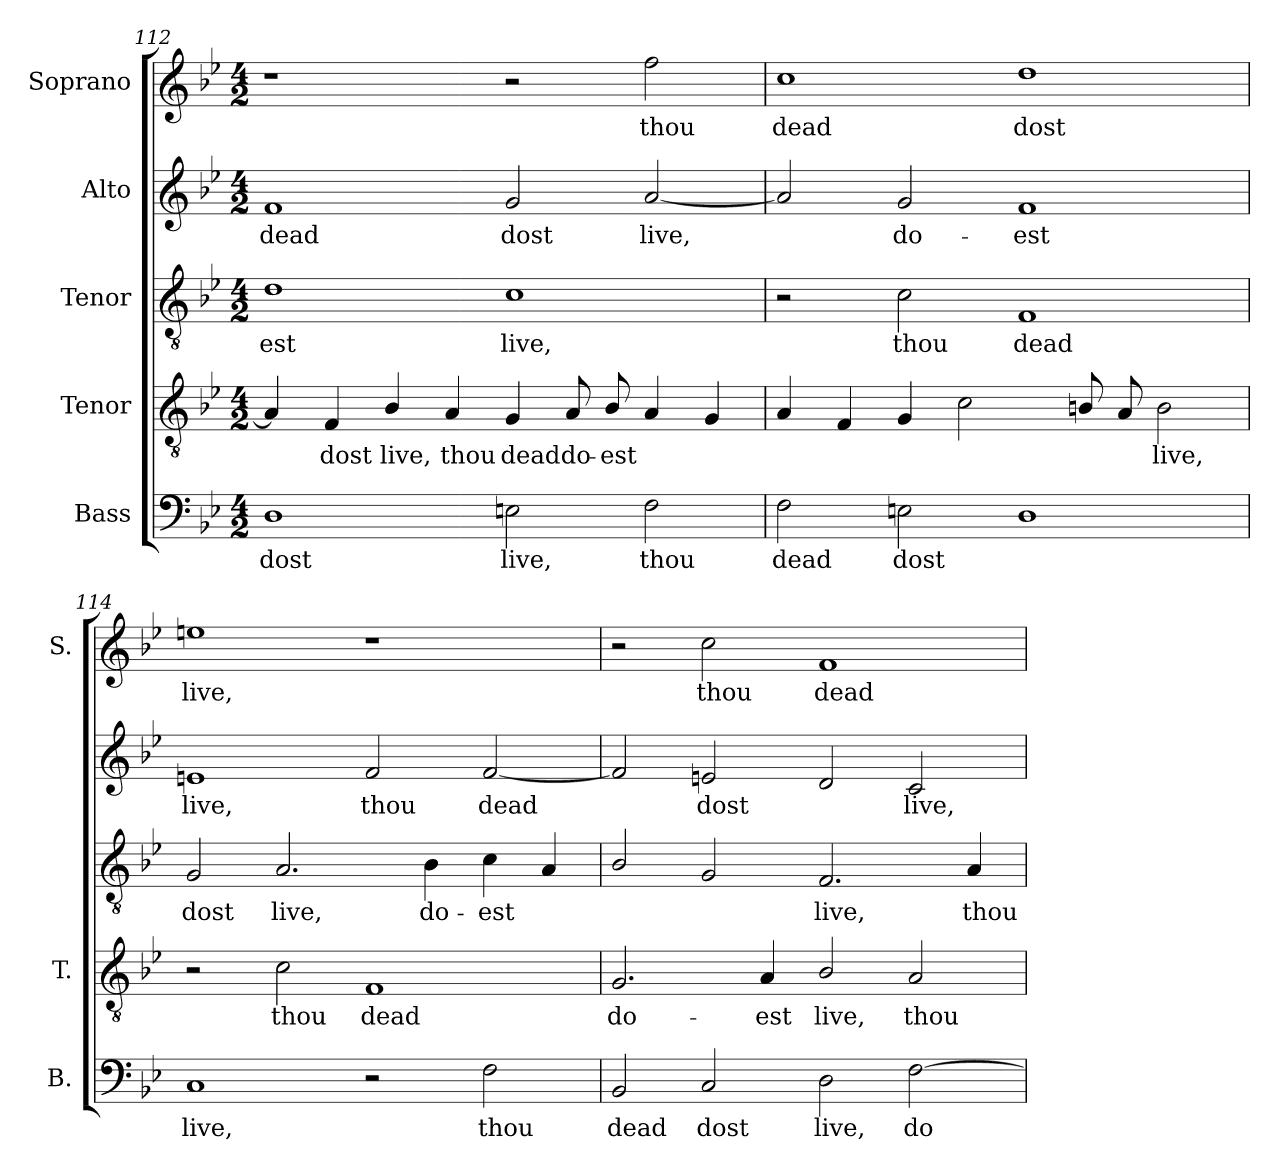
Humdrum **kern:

**kern	**text	**kern	**text	**kern	**text	**kern	**text	**kern	**text
*part5	*part5	*part4	*part4	*part3	*part3	*part2	*part2	*part1	*part1
*staff5	*staff5	*staff4	*staff4	*staff3	*staff3	*staff2	*staff2	*staff1	*staff1
*I"Bass	*	*I"Tenor	*	*I"Tenor	*	*I"Alto	*	*I"Soprano	*
*I'B.	*	*I'T.	*	*	*	*	*	*I'S.	*
*clefF4	*	*clefGv2	*	*clefGv2	*	*clefG2	*	*clefG2	*
*	*	*ITrd7c12	*	*ITrd7c12	*	*ITrd7c12	*	*	*
*k[b-e-]	*	*k[b-e-]	*	*k[b-e-]	*	*k[b-e-]	*	*k[b-e-]	*
*B-:	*	*B-:	*	*B-:	*	*B-:	*	*B-:	*
*M4/2	*	*M4/2	*	*M4/2	*	*M4/2	*	*M4/2	*
=112	=112	=112	=112	=112	=112	=112	=112	=112	=112
!	!LO:LY:b:color=#000000	!	!	!	!	!	!	!	!
!	!	!	!	!	!LO:LY:b:color=#000000	!	!	!	!
!	!	!	!	!	!	!	!LO:LY:b:color=#000000	!	!
1Di	dost	4AAi/]	.	1Di	est	1Fi	dead	1r	.
!	!	!	!LO:LY:b:color=#000000	!	!	!	!	!	!
.	.	4FFi/	dost	.	.	.	.	.	.
!	!	!	!LO:LY:b:color=#000000	!	!	!	!	!	!
.	.	4BB-i/	live,	.	.	.	.	.	.
!	!	!	!LO:LY:b:color=#000000	!	!	!	!	!	!
.	.	4AAi/	thou	.	.	.	.	.	.
!	!LO:LY:b:color=#000000	!	!	!	!	!	!	!	!
!	!	!	!LO:LY:b:color=#000000	!	!	!	!	!	!
!	!	!	!	!	!LO:LY:b:color=#000000	!	!	!	!
!	!	!	!	!	!	!	!LO:LY:b:color=#000000	!	!
2Eni\	live,	4GGi/	dead	1Ci	live,	2Gi/	dost	2r	.
!	!	!	!LO:LY:b:color=#000000	!	!	!	!	!	!
.	.	8AAi/	do-	.	.	.	.	.	.
!	!	!	!LO:LY:b:color=#000000	!	!	!	!	!	!
.	.	8BB-i/	-est	.	.	.	.	.	.
!	!LO:LY:b:color=#000000	!	!	!	!	!	!	!	!
!	!	!	!	!	!	!	!LO:LY:b:color=#000000	!	!
!	!	!	!	!	!	!	!	!	!LO:LY:b:color=#000000
2Fi\	thou	4AAi/	.	.	.	[2Ai/	live,	2ffi\	thou
.	.	4GGi/	.	.	.	.	.	.	.
=113	=113	=113	=113	=113	=113	=113	=113	=113	=113
!	!LO:LY:b:color=#000000	!	!	!	!	!	!	!	!
!	!	!	!	!	!	!	!	!	!LO:LY:b:color=#000000
2Fi\	dead	4AAi/	.	2r	.	2Ai/]	.	1cci	dead
.	.	4FFi/	.	.	.	.	.	.	.
!	!LO:LY:b:color=#000000	!	!	!	!	!	!	!	!
!	!	!	!	!	!LO:LY:b:color=#000000	!	!	!	!
!	!	!	!	!	!	!	!LO:LY:b:color=#000000	!	!
2Eni\	dost	4GGi/	.	2Ci\	thou	2Gi/	do-	.	.
.	.	2Ci\	.	.	.	.	.	.	.
!	!	!	!	!	!LO:LY:b:color=#000000	!	!	!	!
!	!	!	!	!	!	!	!LO:LY:b:color=#000000	!	!
!	!	!	!	!	!	!	!	!	!LO:LY:b:color=#000000
1Di	.	.	.	1FFi	dead	1Fi	-est	1ddi	dost
.	.	8BBni/	.	.	.	.	.	.	.
.	.	8AAi/	.	.	.	.	.	.	.
!	!	!	!LO:LY:b:color=#000000	!	!	!	!	!	!
.	.	2BBi\	live,	.	.	.	.	.	.
!!LO:LB:g=z
=114	=114	=114	=114	=114	=114	=114	=114	=114	=114
!	!LO:LY:b:color=#000000	!	!	!	!	!	!	!	!
!	!	!	!	!	!LO:LY:b:color=#000000	!	!	!	!
!	!	!	!	!	!	!	!LO:LY:b:color=#000000	!	!
!	!	!	!	!	!	!	!	!	!LO:LY:b:color=#000000
1Ci	live,	2r	.	2GGi/	dost	1Eni	live,	1eeni	live,
!	!	!	!LO:LY:b:color=#000000	!	!	!	!	!	!
!	!	!	!	!	!LO:LY:b:color=#000000	!	!	!	!
.	.	2Ci\	thou	2.AAi/	live,	.	.	.	.
!	!	!	!LO:LY:b:color=#000000	!	!	!	!	!	!
!	!	!	!	!	!	!	!LO:LY:b:color=#000000	!	!
2r	.	1FFi	dead	.	.	2Fi/	thou	1r	.
!	!	!	!	!	!LO:LY:b:color=#000000	!	!	!	!
.	.	.	.	4BB-i\	do-	.	.	.	.
!	!LO:LY:b:color=#000000	!	!	!	!	!	!	!	!
!	!	!	!	!	!LO:LY:b:color=#000000	!	!	!	!
!	!	!	!	!	!	!	!LO:LY:b:color=#000000	!	!
2Fi\	thou	.	.	4Ci\	est	[2Fi/	dead	.	.
.	.	.	.	4AAi/	.	.	.	.	.
=115	=115	=115	=115	=115	=115	=115	=115	=115	=115
!	!LO:LY:b:color=#000000	!	!	!	!	!	!	!	!
!	!	!	!LO:LY:b:color=#000000	!	!	!	!	!	!
2BB-i/	dead	2.GGi/	do-	2BB-i/	.	2Fi/]	.	2r	.
!	!LO:LY:b:color=#000000	!	!	!	!	!	!	!	!
!	!	!	!	!	!	!	!LO:LY:b:color=#000000	!	!
!	!	!	!	!	!	!	!	!	!LO:LY:b:color=#000000
2Ci/	dost	.	.	2GGi/	.	2Eni/	dost	2cci\	thou
!	!	!	!LO:LY:b:color=#000000	!	!	!	!	!	!
.	.	4AAi/	-est	.	.	.	.	.	.
!	!LO:LY:b:color=#000000	!	!	!	!	!	!	!	!
!	!	!	!LO:LY:b:color=#000000	!	!	!	!	!	!
!	!	!	!	!	!LO:LY:b:color=#000000	!	!	!	!
!	!	!	!	!	!	!	!	!	!LO:LY:b:color=#000000
2Di\	live,	2BB-i/	live,	2.FFi/	live,	2Di/	.	1fi	dead
!	!LO:LY:b:color=#000000	!	!	!	!	!	!	!	!
!	!	!	!LO:LY:b:color=#000000	!	!	!	!	!	!
!	!	!	!	!	!	!	!LO:LY:b:color=#000000	!	!
[2Fi\	do-	2AAi/	thou	.	.	2Ci/	live,	.	.
!	!	!	!	!	!LO:LY:b:color=#000000	!	!	!	!
.	.	.	.	4AAi/	thou	.	.	.	.
=	=	=	=	=	=	=	=	=	=
*-	*-	*-	*-	*-	*-	*-	*-	*-	*-
